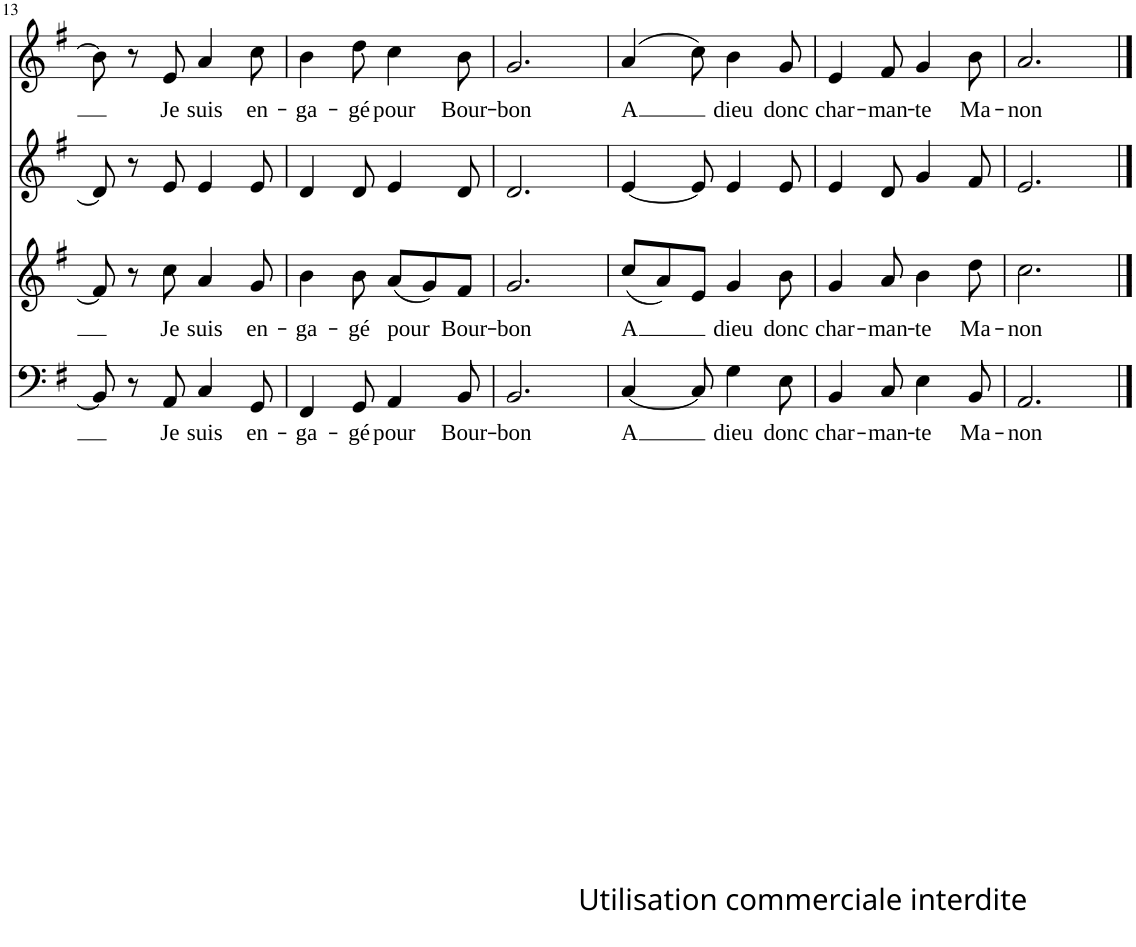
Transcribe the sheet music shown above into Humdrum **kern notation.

**kern	**text	**kern	**text	**kern	**kern	**text
*part4	*part4	*part3	*part3	*part2	*part1	*part1
*staff4	*staff4	*staff3	*staff3	*staff2	*staff1	*staff1
*I"voix 4	*	*I"voix 3	*	*I"voix 2	*I"voix 1	*
!!LO:PB:g=z
*clefF4	*	*clefG2	*	*clefG2	*clefG2	*
*	*	*Trd4c7	*	*Trd4c7	*Trd1c2	*
*k[f#]	*	*k[f#]	*	*k[f#]	*k[f#]	*
*M6/8	*	*M6/8	*	*M6/8	*M6/8	*
=13	=13	=13	=13	=13	=13	=13
8BB/]	.	8f#/]	.	8d/]	8b\]	.
8r	.	8r	.	8r	8r	.
!	!LO:LY:b	!	!LO:LY:b	!	!	!LO:LY:b
8AA/	Je	8cc\	Je	8e/	8e/	Je
!	!LO:LY:b	!	!LO:LY:b	!	!	!LO:LY:b
4C/	suis	4a/	suis	4e/	4a/	suis
!	!LO:LY:b	!	!LO:LY:b	!	!	!LO:LY:b
8GG/	en-	8g/	en-	8e/	8cc\	en-
=14	=14	=14	=14	=14	=14	=14
!	!LO:LY:b	!	!LO:LY:b	!	!	!LO:LY:b
4FF#/	-ga-	4b\	-ga-	4d/	4b\	-ga-
!	!LO:LY:b	!	!LO:LY:b	!	!	!LO:LY:b
8GG/	-gé	8b\	-gé	8d/	8dd\	-gé
!	!LO:LY:b	!	!LO:LY:b	!	!	!LO:LY:b
4AA/	pour	(8a/L	pour	4e/	4cc\	pour
.	.	8g/)	.	.	.	.
!	!LO:LY:b	!	!LO:LY:b	!	!	!LO:LY:b
8BB/	Bour-	8f#/J	Bour-	8d/	8b\	Bour-
=15	=15	=15	=15	=15	=15	=15
!	!LO:LY:b	!	!LO:LY:b	!	!	!LO:LY:b
2.BB/	-bon	2.g/	-bon	2.d/	2.g/	-bon
=16	=16	=16	=16	=16	=16	=16
!LO:TX:b:t=Utilisation commerciale interdite	!	!	!	!	!	!
!	!LO:LY:b	!	!LO:LY:b	!	!	!LO:LY:b
[4C/	A	(8cc/L	A	[4e/	(4a/	A
.	.	8a/)	.	.	.	.
8C/]	.	8e/J	.	8e/]	8cc\)	.
!	!LO:LY:b	!	!LO:LY:b	!	!	!LO:LY:b
4G\	dieu	4g/	dieu	4e/	4b\	dieu
!	!LO:LY:b	!	!LO:LY:b	!	!	!LO:LY:b
8E\	donc	8b\	donc	8e/	8g/	donc
=17	=17	=17	=17	=17	=17	=17
!	!LO:LY:b	!	!LO:LY:b	!	!	!LO:LY:b
4BB/	char-	4g/	char-	4e/	4e/	char-
!	!LO:LY:b	!	!LO:LY:b	!	!	!LO:LY:b
8C/	-man-	8a/	-man-	8d/	8f#/	-man-
!	!LO:LY:b	!	!LO:LY:b	!	!	!LO:LY:b
4E\	-te	4b\	-te	4g/	4g/	-te
!	!LO:LY:b	!	!LO:LY:b	!	!	!LO:LY:b
8BB/	Ma-	8dd\	Ma-	8f#/	8b\	Ma-
=18	=18	=18	=18	=18	=18	=18
!	!LO:LY:b	!	!LO:LY:b	!	!	!LO:LY:b
2.AA/	-non	2.cc\	-non	2.e/	2.a/	-non
==	==	==	==	==	==	==
*-	*-	*-	*-	*-	*-	*-
